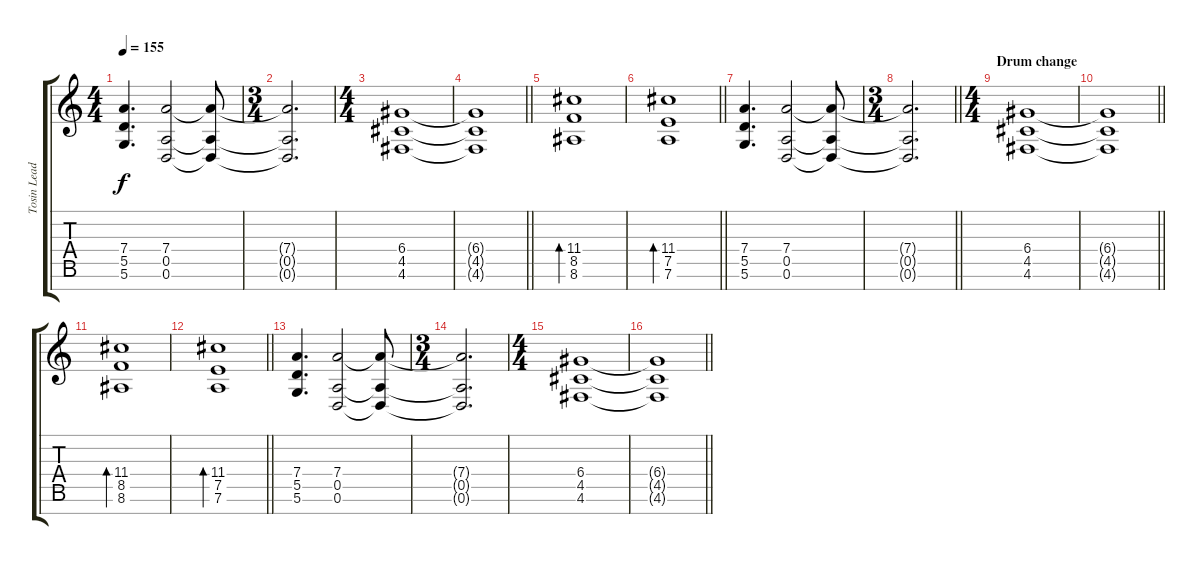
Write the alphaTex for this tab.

\track ("Tosin Lead Left" "Tosin Lead") {instrument distortionguitar}
\staff {score tabs}
\tuning (E4 B3 G3 D3 A2 D2 B1) {hide}
\ts (4 4)
\tempo 155
\clef g2
\ks c
(7.4 5.5 5.6).4{d dy f} (7.4 0.5 0.6).2 (7.4{t} 0.5{t} 0.6{t}).8 |
\ts (3 4)
(7.4{t} 0.5{t} 0.6{t}).2{d} |
\ts (4 4)
(6.4 4.5 4.6).1 |
\barLineRight lightlight
(6.4{t} 4.5{t} 4.6{t}).1 |
(11.4 8.5 8.6).1{bd 480} |
\barLineRight lightlight
(11.4 7.5 7.6).1{bd 480} |
(7.4 5.5 5.6).4{d} (7.4 0.5 0.6).2 (7.4{t} 0.5{t} 0.6{t}).8 |
\ts (3 4)
\barLineRight lightlight
(7.4{t} 0.5{t} 0.6{t}).2{d} |
\ts (4 4)
\section ("" "Drum change")
(6.4 4.5 4.6).1 |
\barLineRight lightlight
(6.4{t} 4.5{t} 4.6{t}).1 |
(11.4 8.5 8.6).1{bd 480} |
\barLineRight lightlight
(11.4 7.5 7.6).1{bd 480} |
(7.4 5.5 5.6).4{d} (7.4 0.5 0.6).2 (7.4{t} 0.5{t} 0.6{t}).8 |
\ts (3 4)
(7.4{t} 0.5{t} 0.6{t}).2{d} |
\ts (4 4)
(6.4 4.5 4.6).1 |
\barLineRight lightlight
(6.4{t} 4.5{t} 4.6{t}).1
